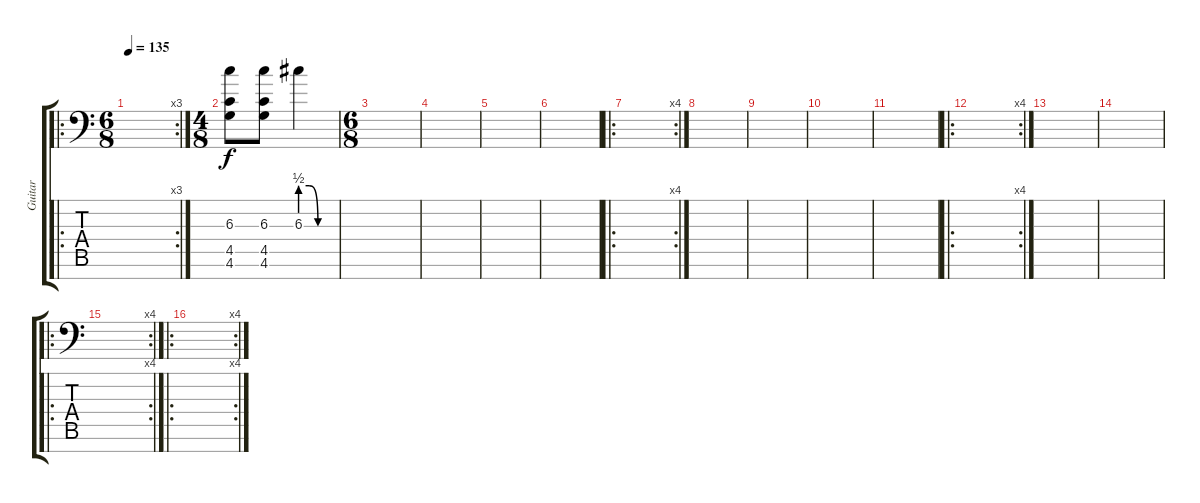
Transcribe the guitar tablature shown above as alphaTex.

\track ("Guitar" "Guitar") {instrument distortionguitar}
\staff {score tabs}
\tuning (Eb4 Bb3 Gb3 Db3 Ab2 Eb2 Bb1) {hide}
\ro
\rc 3
\ts (6 8)
\tempo 135
\clef f4
\ks c
|
\ts (4 8)
(6.3 4.5 4.6).8 (6.3 4.5 4.6).8 6.3{be (custom 0 2 15 2 30 0 60 0)}.4 |
\ts (6 8)
|
|
|
|
\ro
\rc 4
|
|
|
|
|
\ro
\rc 4
|
|
|
\ro
\rc 4
|
\ro
\rc 4
